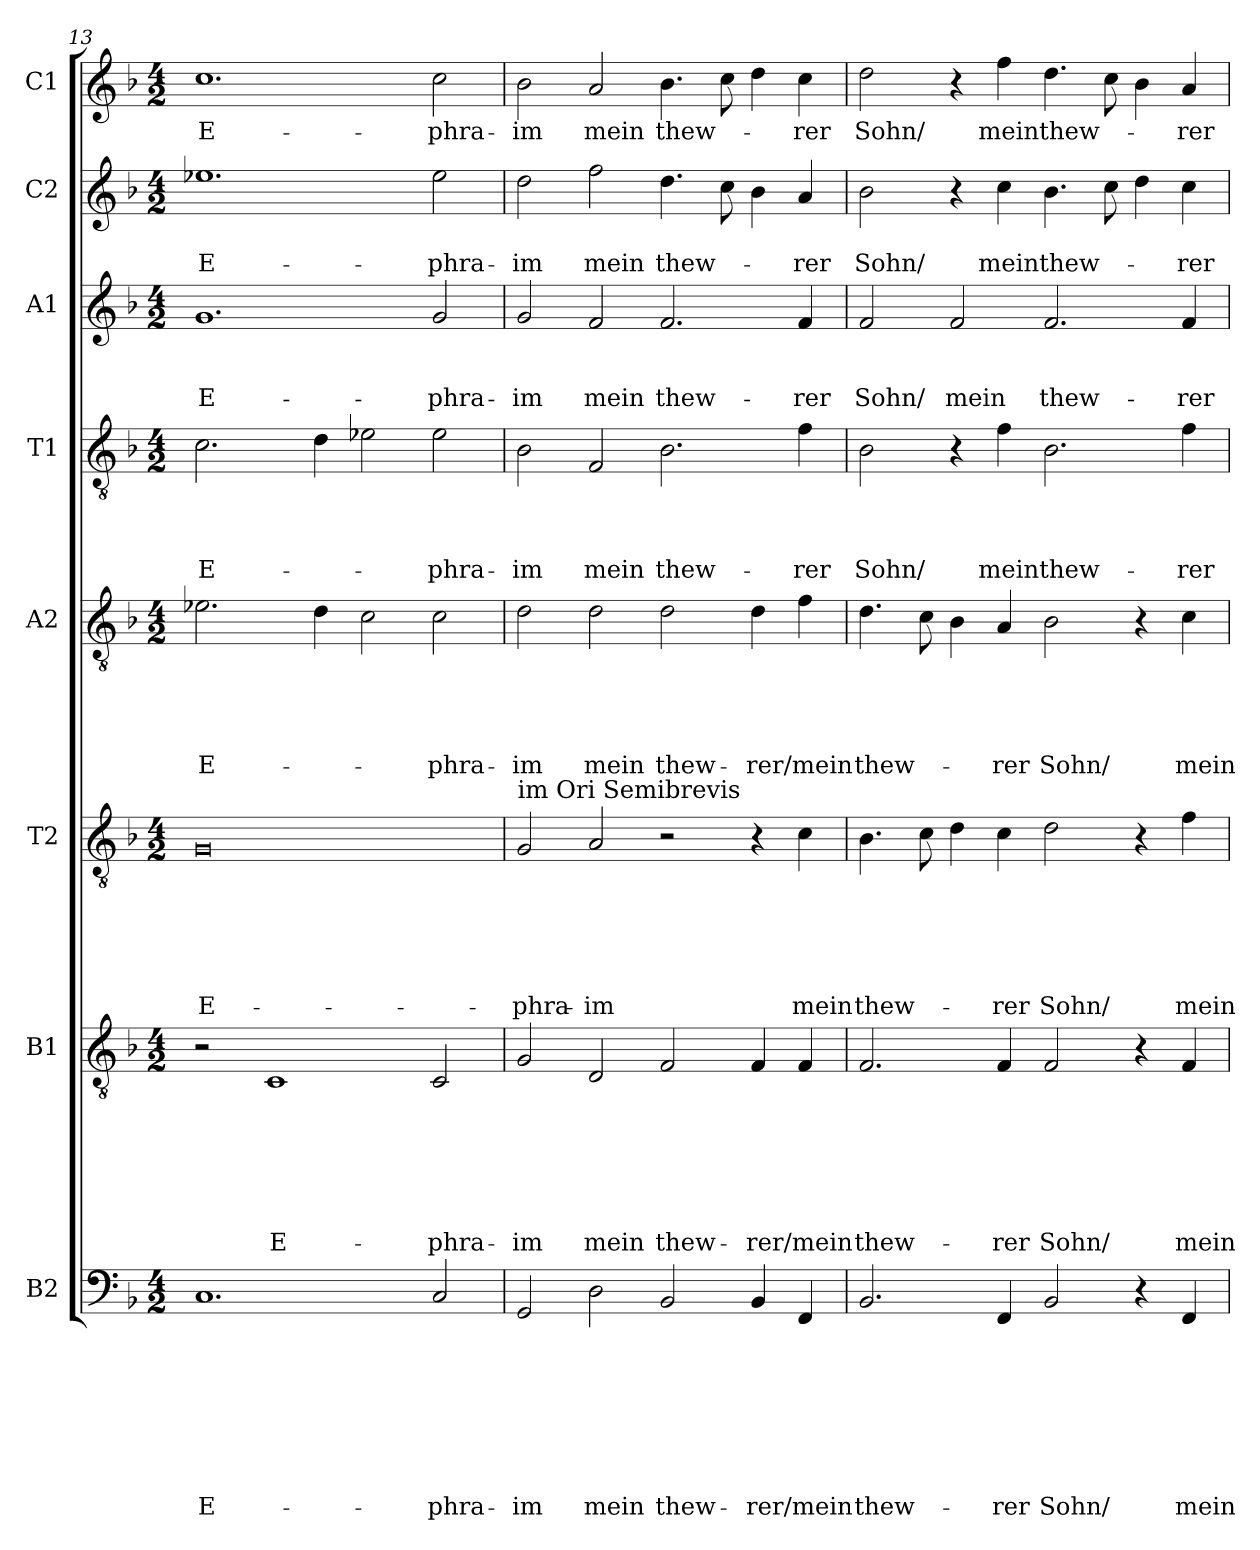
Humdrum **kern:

**kern	**text	**text	**text	**text	**text	**text	**text	**text	**kern	**text	**text	**text	**text	**text	**text	**text	**kern	**text	**text	**text	**text	**text	**text	**kern	**text	**text	**text	**text	**text	**kern	**text	**text	**text	**text	**kern	**text	**text	**text	**kern	**text	**text	**kern	**text
*part8	*part8	*part8	*part8	*part8	*part8	*part8	*part8	*part8	*part7	*part7	*part7	*part7	*part7	*part7	*part7	*part7	*part6	*part6	*part6	*part6	*part6	*part6	*part6	*part5	*part5	*part5	*part5	*part5	*part5	*part4	*part4	*part4	*part4	*part4	*part3	*part3	*part3	*part3	*part2	*part2	*part2	*part1	*part1
*staff8	*staff8	*staff8	*staff8	*staff8	*staff8	*staff8	*staff8	*staff8	*staff7	*staff7	*staff7	*staff7	*staff7	*staff7	*staff7	*staff7	*staff6	*staff6	*staff6	*staff6	*staff6	*staff6	*staff6	*staff5	*staff5	*staff5	*staff5	*staff5	*staff5	*staff4	*staff4	*staff4	*staff4	*staff4	*staff3	*staff3	*staff3	*staff3	*staff2	*staff2	*staff2	*staff1	*staff1
*I"B2	*	*	*	*	*	*	*	*	*I"B1	*	*	*	*	*	*	*	*I"T2	*	*	*	*	*	*	*I"A2	*	*	*	*	*	*I"T1	*	*	*	*	*I"A1	*	*	*	*I"C2	*	*	*I"C1	*
!!LO:PB:g=z
*clefF4	*	*	*	*	*	*	*	*	*clefGv2	*	*	*	*	*	*	*	*clefGv2	*	*	*	*	*	*	*clefGv2	*	*	*	*	*	*clefGv2	*	*	*	*	*clefG2	*	*	*	*clefG2	*	*	*clefG2	*
*k[b-]	*	*	*	*	*	*	*	*	*k[b-]	*	*	*	*	*	*	*	*k[b-]	*	*	*	*	*	*	*k[b-]	*	*	*	*	*	*k[b-]	*	*	*	*	*k[b-]	*	*	*	*k[b-]	*	*	*k[b-]	*
*d:	*	*	*	*	*	*	*	*	*d:	*	*	*	*	*	*	*	*d:	*	*	*	*	*	*	*d:	*	*	*	*	*	*d:	*	*	*	*	*d:	*	*	*	*d:	*	*	*d:	*
*M4/2	*	*	*	*	*	*	*	*	*M4/2	*	*	*	*	*	*	*	*M4/2	*	*	*	*	*	*	*M4/2	*	*	*	*	*	*M4/2	*	*	*	*	*M4/2	*	*	*	*M4/2	*	*	*M4/2	*
=13	=13	=13	=13	=13	=13	=13	=13	=13	=13	=13	=13	=13	=13	=13	=13	=13	=13	=13	=13	=13	=13	=13	=13	=13	=13	=13	=13	=13	=13	=13	=13	=13	=13	=13	=13	=13	=13	=13	=13	=13	=13	=13	=13
1.C	.	.	.	.	.	.	.	E-	2r	.	.	.	.	.	.	.	0G	.	.	.	.	.	E-	2.e-X\	.	.	.	.	E-	2.c\	.	.	.	E-	1.g	.	.	E-	1.ee-X	.	E-	1.cc	E-
.	.	.	.	.	.	.	.	.	1C	.	.	.	.	.	.	E-	.	.	.	.	.	.	.	.	.	.	.	.	.	.	.	.	.	.	.	.	.	.	.	.	.	.	.
.	.	.	.	.	.	.	.	.	.	.	.	.	.	.	.	.	.	.	.	.	.	.	.	4d\	.	.	.	.	.	4d\	.	.	.	.	.	.	.	.	.	.	.	.	.
.	.	.	.	.	.	.	.	.	.	.	.	.	.	.	.	.	.	.	.	.	.	.	.	2c\	.	.	.	.	.	2e-X\	.	.	.	.	.	.	.	.	.	.	.	.	.
2C/	.	.	.	.	.	.	.	-phra-	2C/	.	.	.	.	.	.	-phra-	.	.	.	.	.	.	.	2c\	.	.	.	.	-phra-	2e-\	.	.	.	-phra-	2g/	.	.	-phra-	2ee-\	.	-phra-	2cc\	-phra-
=14	=14	=14	=14	=14	=14	=14	=14	=14	=14	=14	=14	=14	=14	=14	=14	=14	=14	=14	=14	=14	=14	=14	=14	=14	=14	=14	=14	=14	=14	=14	=14	=14	=14	=14	=14	=14	=14	=14	=14	=14	=14	=14	=14
!	!	!	!	!	!	!	!	!	!	!	!	!	!	!	!	!	!LO:TX:a:t=im Ori Semibrevis	!	!	!	!	!	!	!	!	!	!	!	!	!	!	!	!	!	!	!	!	!	!	!	!	!	!
2GG/	.	.	.	.	.	.	.	-im	2G/	.	.	.	.	.	.	-im	2G/	.	.	.	.	.	-phra-	2d\	.	.	.	.	-im	2B-\	.	.	.	-im	2g/	.	.	-im	2dd\	.	-im	2b-\	-im
2D\	.	.	.	.	.	.	.	mein	2D/	.	.	.	.	.	.	mein	2A/	.	.	.	.	.	-im	2d\	.	.	.	.	mein	2F/	.	.	.	mein	2f/	.	.	mein	2ff\	.	mein	2a/	mein
2BB-/	.	.	.	.	.	.	.	thew-	2F/	.	.	.	.	.	.	thew-	2r	.	.	.	.	.	.	2d\	.	.	.	.	thew-	2.B-\	.	.	.	thew-	2.f/	.	.	thew-	4.dd\	.	thew-	4.b-\	thew-
.	.	.	.	.	.	.	.	.	.	.	.	.	.	.	.	.	.	.	.	.	.	.	.	.	.	.	.	.	.	.	.	.	.	.	.	.	.	.	8cc\	.	.	8cc\	.
4BB-/	.	.	.	.	.	.	.	-rer/	4F/	.	.	.	.	.	.	-rer/	4r	.	.	.	.	.	.	4d\	.	.	.	.	-rer/	.	.	.	.	.	.	.	.	.	4b-\	.	.	4dd\	.
4FF/	.	.	.	.	.	.	.	mein	4F/	.	.	.	.	.	.	mein	4c\	.	.	.	.	.	mein	4f\	.	.	.	.	mein	4f\	.	.	.	-rer	4f/	.	.	-rer	4a/	.	-rer	4cc\	-rer
=15	=15	=15	=15	=15	=15	=15	=15	=15	=15	=15	=15	=15	=15	=15	=15	=15	=15	=15	=15	=15	=15	=15	=15	=15	=15	=15	=15	=15	=15	=15	=15	=15	=15	=15	=15	=15	=15	=15	=15	=15	=15	=15	=15
2.BB-/	.	.	.	.	.	.	.	thew-	2.F/	.	.	.	.	.	.	thew-	4.B-\	.	.	.	.	.	thew-	4.d\	.	.	.	.	thew-	2B-\	.	.	.	Sohn/	2f/	.	.	Sohn/	2b-\	.	Sohn/	2dd\	Sohn/
.	.	.	.	.	.	.	.	.	.	.	.	.	.	.	.	.	8c\	.	.	.	.	.	.	8c\	.	.	.	.	.	.	.	.	.	.	.	.	.	.	.	.	.	.	.
.	.	.	.	.	.	.	.	.	.	.	.	.	.	.	.	.	4d\	.	.	.	.	.	.	4B-\	.	.	.	.	.	4r	.	.	.	.	2f/	.	.	mein	4r	.	.	4r	.
4FF/	.	.	.	.	.	.	.	-rer	4F/	.	.	.	.	.	.	-rer	4c\	.	.	.	.	.	-rer	4A/	.	.	.	.	-rer	4f\	.	.	.	mein	.	.	.	.	4cc\	.	mein	4ff\	mein
2BB-/	.	.	.	.	.	.	.	Sohn/	2F/	.	.	.	.	.	.	Sohn/	2d\	.	.	.	.	.	Sohn/	2B-\	.	.	.	.	Sohn/	2.B-\	.	.	.	thew-	2.f/	.	.	thew-	4.b-\	.	thew-	4.dd\	thew-
.	.	.	.	.	.	.	.	.	.	.	.	.	.	.	.	.	.	.	.	.	.	.	.	.	.	.	.	.	.	.	.	.	.	.	.	.	.	.	8cc\	.	.	8cc\	.
4r	.	.	.	.	.	.	.	.	4r	.	.	.	.	.	.	.	4r	.	.	.	.	.	.	4r	.	.	.	.	.	.	.	.	.	.	.	.	.	.	4dd\	.	.	4b-\	.
4FF/	.	.	.	.	.	.	.	mein	4F/	.	.	.	.	.	.	mein	4f\	.	.	.	.	.	mein	4c\	.	.	.	.	mein	4f\	.	.	.	-rer	4f/	.	.	-rer	4cc\	.	-rer	4a/	-rer
=	=	=	=	=	=	=	=	=	=	=	=	=	=	=	=	=	=	=	=	=	=	=	=	=	=	=	=	=	=	=	=	=	=	=	=	=	=	=	=	=	=	=	=
*-	*-	*-	*-	*-	*-	*-	*-	*-	*-	*-	*-	*-	*-	*-	*-	*-	*-	*-	*-	*-	*-	*-	*-	*-	*-	*-	*-	*-	*-	*-	*-	*-	*-	*-	*-	*-	*-	*-	*-	*-	*-	*-	*-
